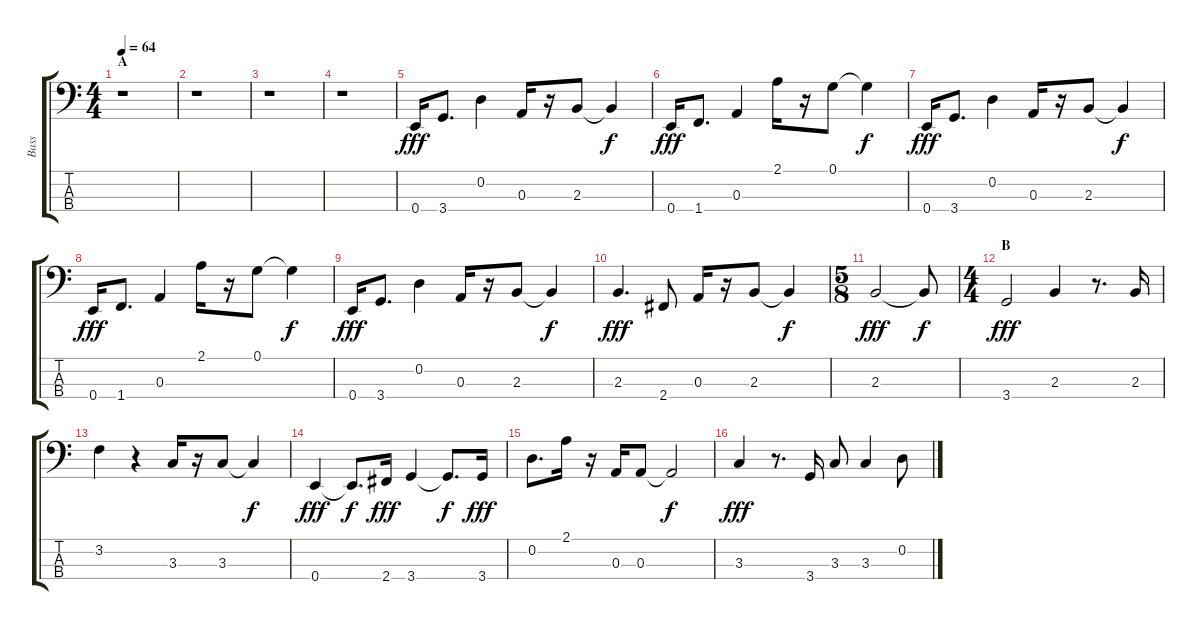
\track ("Bass" "Bass") {instrument electricbassfinger}
\staff {score tabs}
\tuning (G2 D2 A1 E1) {hide}
\ts (4 4)
\section ("" "A")
\tempo 64
\clef f4
\ks c
r.1{dy fff instrument electricbassfinger} |
r.1 |
r.1 |
r.1 |
0.4.16 3.4.8{d} 0.2.4 0.3.16 r.16 2.3.8 2.3{t}.4{dy f} |
0.4.16{dy fff} 1.4.8{d} 0.3.4 2.1.16 r.16 0.1.8 0.1{t}.4{dy f} |
0.4.16{dy fff} 3.4.8{d} 0.2.4 0.3.16 r.16 2.3.8 2.3{t}.4{dy f} |
0.4.16{dy fff} 1.4.8{d} 0.3.4 2.1.16 r.16 0.1.8 0.1{t}.4{dy f} |
0.4.16{dy fff} 3.4.8{d} 0.2.4 0.3.16 r.16 2.3.8 2.3{t}.4{dy f} |
2.3.4{d dy fff} 2.4.8 0.3.16 r.16 2.3.8 2.3{t}.4{dy f} |
\ts (5 8)
2.3.2{dy fff} 2.3{t}.8{dy f} |
\ts (4 4)
\section ("" "B")
3.4.2{dy fff} 2.3.4 r.8{d} 2.3.16 |
3.2.4 r.4 3.3.16 r.16 3.3.8 3.3{t}.4{dy f} |
0.4.4{dy fff} 0.4{t}.8{d dy f} 2.4.16{dy fff} 3.4.4 3.4{t}.8{d dy f} 3.4.16{dy fff} |
0.2.8{d} 2.1.16 r.16 0.3.16 0.3.8 0.3{t}.2{dy f} |
3.3.4{dy fff} r.8{d} 3.4.16 3.3.8 3.3.4 0.2.8
